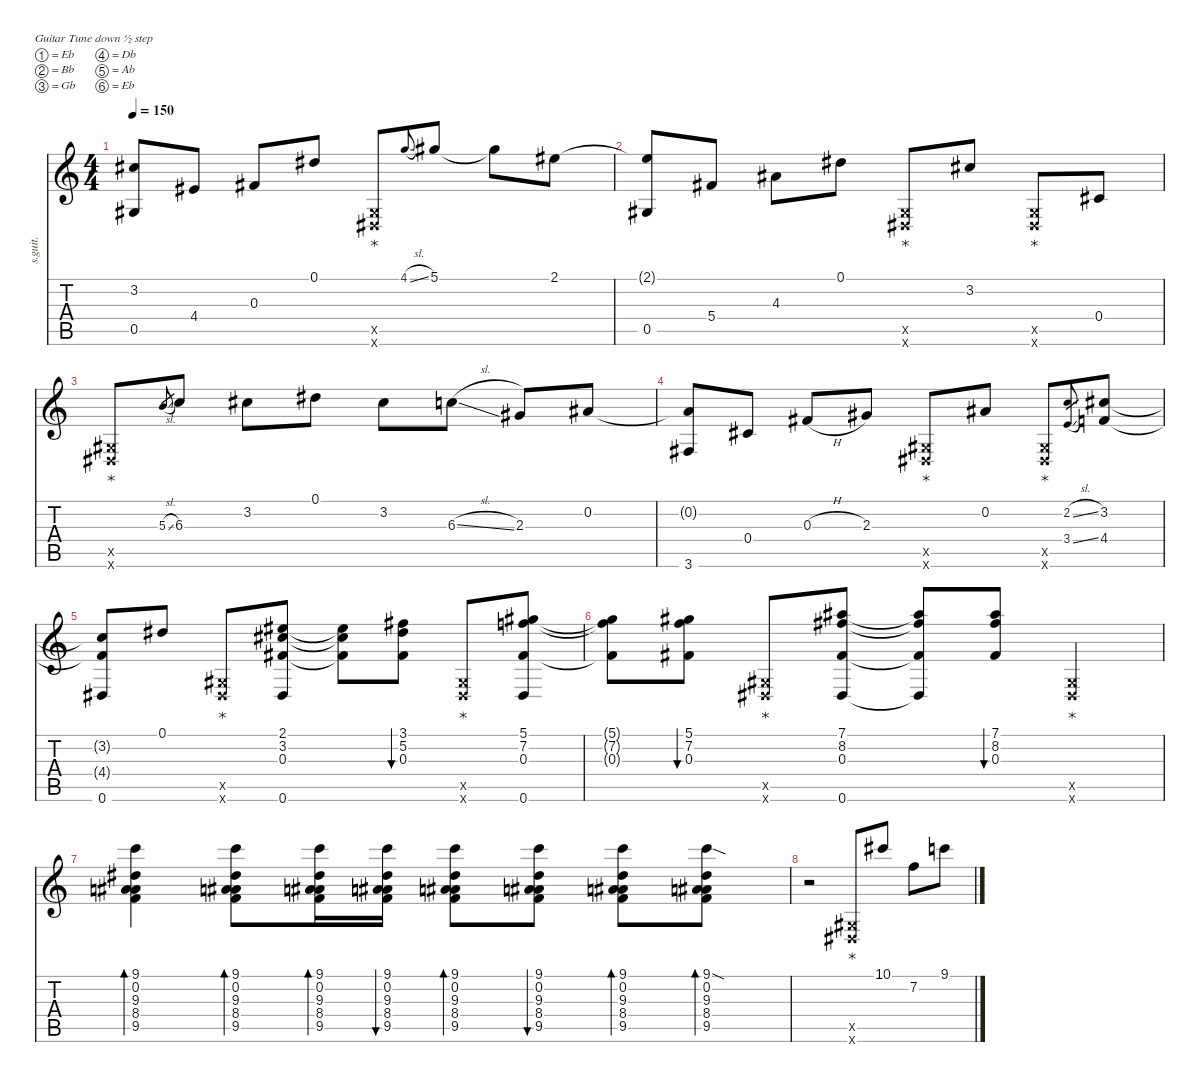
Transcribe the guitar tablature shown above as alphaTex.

\defaultSystemsLayout 4
\hideDynamics
\bracketExtendMode nobrackets
\track ("Steel Guitar" "s.guit.") {multiBarRest instrument acousticguitarsteel}
\staff {score tabs}
\tuning (Eb4 Bb3 Gb3 Db3 Ab2 Eb2)
\ts (4 4)
\tempo 150
\clef g2
\ks c
(3.2{t acc #} 0.5{acc #}).8{dy mf beam Up} 4.4{acc #}.8{beam Up} 0.3{acc #}.8{beam Up} 0.1{acc #}.8{beam Up} (0.5{x acc #} 0.6{x acc #}).8{glpt beam Up} 4.1{sl}.8{gr onbeat beam Up} 5.1{acc #}.8{beam Up} 5.1{t acc #}.8{beam Down} 2.1{acc #}.8{beam Down} |
(2.1{t acc #} 0.5{acc #}).8{beam Up} 5.4{acc #}.8{beam Up} 4.3{acc #}.8{beam Down} 0.1{acc #}.8{beam Down} (0.5{x acc #} 0.6{x acc #}).8{glpt beam Up} 3.2{acc #}.8{beam Up} (0.5{x acc #} 0.6{x acc #}).8{glpt beam Up} 0.4{acc #}.8{beam Up} |
(0.5{x acc #} 0.6{x acc #}).8{glpt beam Up} 5.3{sl}.8{gr beam Up} 6.3.8{beam Up} 3.2{acc #}.8{beam Down} 0.1{acc #}.8{beam Down} 3.2{acc #}.8{beam Down} 6.3{sl}.8{beam Down} 2.3{acc #}.8{beam Up} 0.2{acc #}.8{beam Up} |
(0.2{t acc #} 3.6{acc #}).8{beam Up} 0.4{acc #}.8{beam Up} 0.3{h acc #}.8{beam Up} 2.3{acc #}.8{beam Up} (0.5{x acc #} 0.6{x acc #}).8{glpt beam Up} 0.2{acc #}.8{beam Up} (0.5{x acc #} 0.6{x acc #}).8{glpt beam Up} (2.2{sl} 3.4{sl}).8{gr beam Up} (3.2{acc #} 4.4).8{beam Up} |
(3.2{t acc #} 4.4{t} 0.6{acc #}).8{beam Up} 0.1{acc #}.8{beam Up} (0.5{x acc #} 0.6{x acc #}).8{glpt beam Up} (2.1{acc #} 3.2{acc #} 0.3{acc #} 0.6{acc #}).8{beam Up} (2.1{t acc #} 3.2{t acc #} 0.3{t acc #}).8{beam Down} (3.1{acc #} 5.2{acc #} 0.3{acc #}).8{bu 240 beam Down} (0.5{x acc #} 0.6{x acc #}).8{glpt beam Up} (5.1{acc #} 7.2 0.3{acc #} 0.6{acc #}).8{beam Up} |
(5.1{t acc #} 7.2{t} 0.3{t acc #}).8{beam Down} (5.1{acc #} 7.2 0.3{acc #}).8{bu 240 beam Down} (0.5{x acc #} 0.6{x acc #}).8{glpt beam Up} (7.1{acc #} 8.2{acc #} 0.3{acc #} 0.6{acc #}).8{beam Up} (7.1{t acc #} 8.2{t acc #} 0.3{t acc #} 0.6{t acc #}).8{beam Up} (7.1{acc #} 8.2{acc #} 0.3{acc #}).8{bu 240 beam Up} (0.5{x acc #} 0.6{x acc #}).4{glpt beam Up} |
(9.1 0.2{acc #} 8.4 9.3{acc #} 9.5).4{bd 239 beam Down} (9.1 0.2{acc #} 8.4 9.3{acc #} 9.5).8{bd 237 beam Down} (9.1 0.2{acc #} 8.4 9.3{acc #} 9.5).16{bd 120 beam Down} (9.1 0.2{acc #} 8.4 9.3{acc #} 9.5).16{bu 120 beam Down} (9.1 0.2{acc #} 8.4 9.3{acc #} 9.5).8{bd 119 beam Down} (9.1 0.2{acc #} 8.4 9.3{acc #} 9.5).8{bu 118 beam Down} (9.1 0.2{acc #} 8.4 9.3{acc #} 9.5).8{bd 117 beam Down} (9.1{sod} 0.2{acc #} 8.4 9.3{acc #} 9.5).8{bd 116 beam Down} |
r.2{beam Down} (0.5{x acc #} 0.6{x acc #}).8{glpt beam Up} 10.1{acc #}.8{beam Up} 7.2.8{beam Down} 9.1.8{beam Down}
